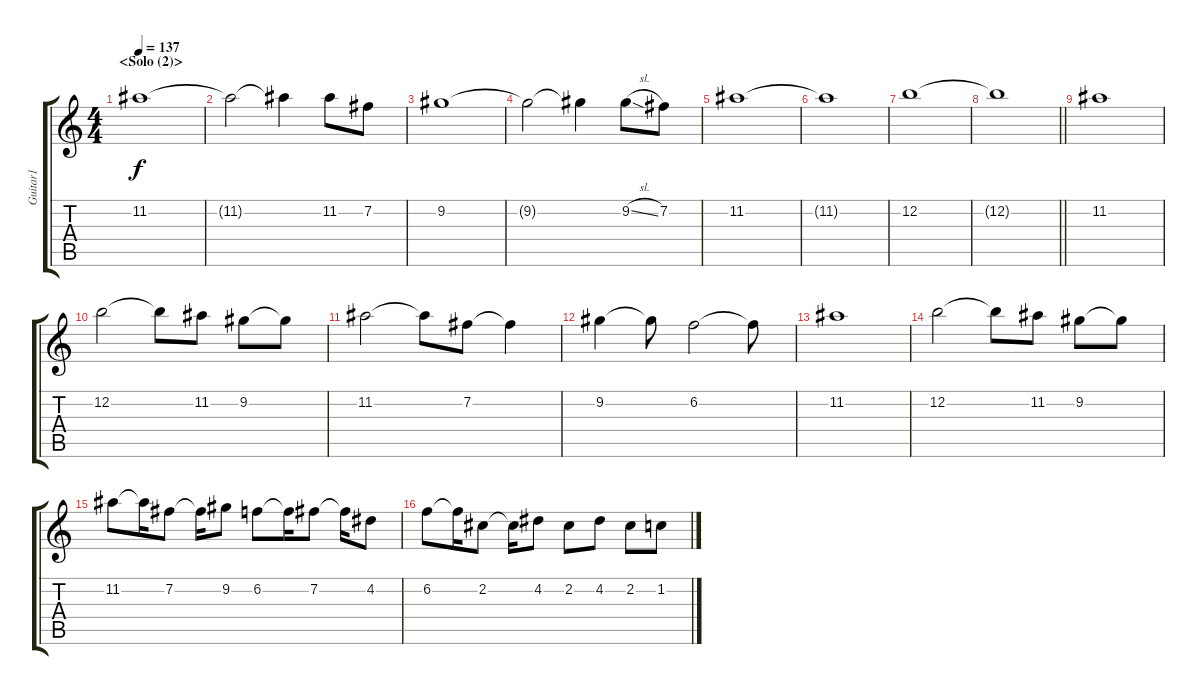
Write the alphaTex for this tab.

\track ("Guitar1" "Guitar1") {instrument distortionguitar}
\staff {score tabs}
\tuning (E4 B3 G3 D3 A2 E2) {hide}
\ts (4 4)
\section ("" "<Solo (2)>")
\tempo 137
\clef g2
\ks c
11.2.1{dy f} |
11.2{t}.2 11.2{t}.4 11.2.8 7.2.8 |
9.2.1 |
9.2{t}.2 9.2{t}.4 9.2{sl}.8 7.2.8 |
11.2.1 |
11.2{t}.1 |
12.2.1 |
\barLineRight lightlight
12.2{t}.1 |
\section ("" "")
11.2.1 |
12.2.2 12.2{t}.8 11.2.8 9.2.8 9.2{t}.8 |
11.2.2 11.2{t}.8 7.2.8 7.2{t}.4 |
9.2.4 9.2{t}.8 6.2.2 6.2{t}.8 |
11.2.1 |
12.2.2 12.2{t}.8 11.2.8 9.2.8 9.2{t}.8 |
11.2.8 11.2{t}.16 7.2.8 7.2{t}.16 9.2.8 6.2.8 6.2{t}.16 7.2.8 7.2{t}.16 4.2.8 |
6.2.8 6.2{t}.16 2.2.8 2.2{t}.16 4.2.8 2.2.8 4.2.8 2.2.8 1.2.8
